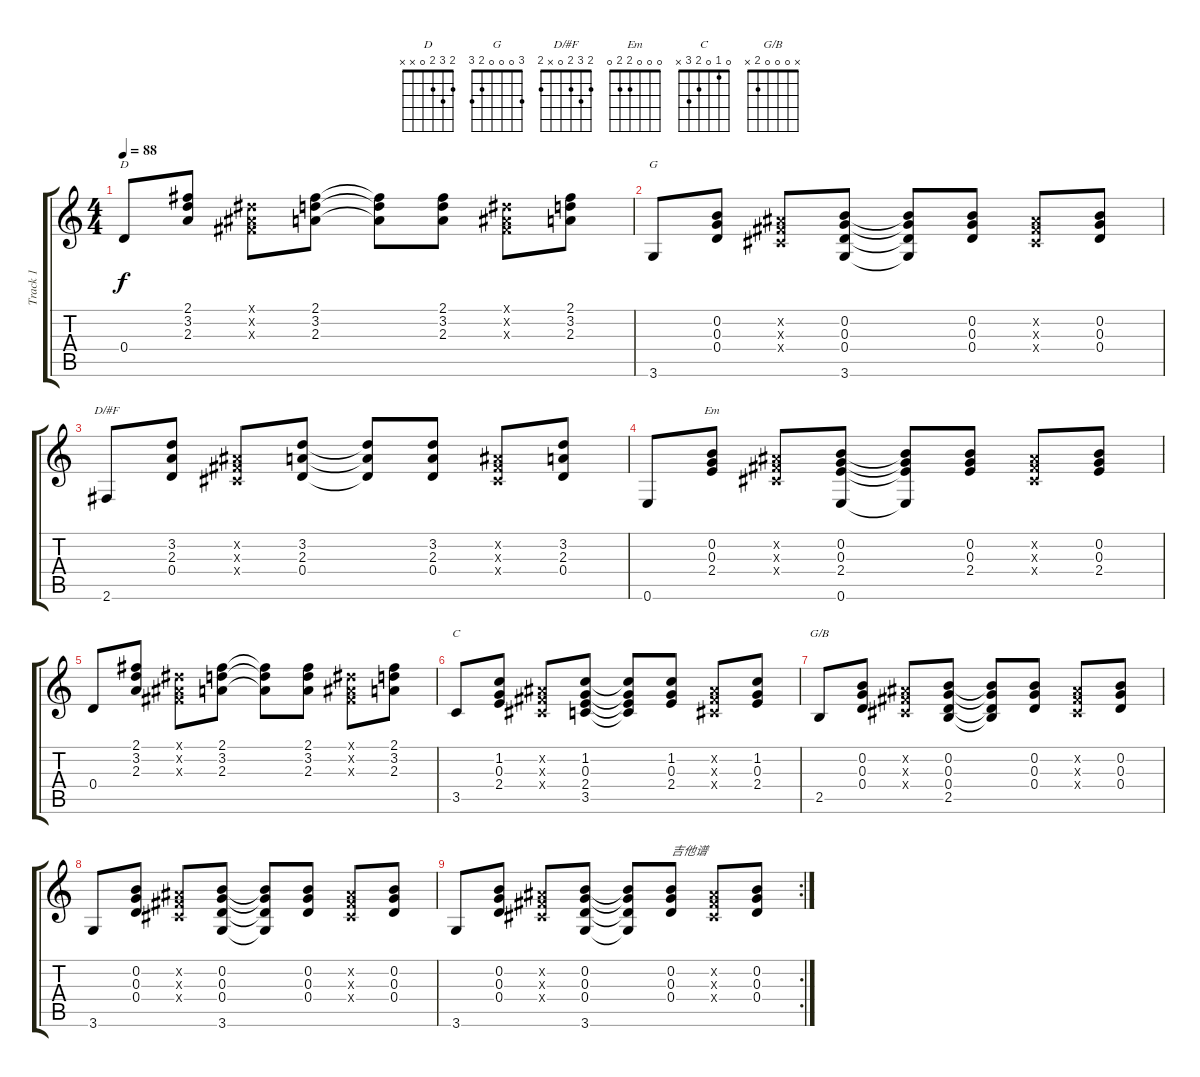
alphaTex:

\track ("Track 1" "Track 1") {instrument acousticguitarnylon}
\staff {score tabs}
\tuning (E4 B3 G3 D3 A2 E2) {hide}
\chord ("D" 2 3 2 0 x x)
\chord ("G" 3 0 0 0 2 3)
\chord ("D/#F" 2 3 2 0 x 2)
\chord ("Em" 0 0 0 2 2 0)
\chord ("C" 0 1 0 2 3 x)
\chord ("G/B" x 0 0 0 2 x)
\ts (4 4)
\tempo 88
\clef g2
\ks c
0.4.8{ch "D" dy f} (2.1 3.2 2.3).8 (-1.1{x} -1.2{x} -1.3{x}).8 (2.1 3.2 2.3).8 (2.1{t} 3.2{t} 2.3{t}).8 (2.1 3.2 2.3).8 (-1.1{x} -1.2{x} -1.3{x}).8 (2.1 3.2 2.3).8 |
3.6.8{ch "G"} (0.2 0.3 0.4).8 (-1.2{x} -1.3{x} -1.4{x}).8 (0.2 0.3 0.4 3.6).8 (0.2{t} 0.3{t} 0.4{t} 3.6{t}).8 (0.2 0.3 0.4).8 (-1.2{x} -1.3{x} -1.4{x}).8 (0.2 0.3 0.4).8 |
2.6.8{ch "D/#F"} (3.2 2.3 0.4).8 (-1.2{x} -1.3{x} -1.4{x}).8 (3.2 2.3 0.4).8 (3.2{t} 2.3{t} 0.4{t}).8 (3.2 2.3 0.4).8 (-1.2{x} -1.3{x} -1.4{x}).8 (3.2 2.3 0.4).8 |
0.6.8 (0.2 0.3 2.4).8{ch "Em"} (-1.2{x} -1.3{x} -1.4{x}).8 (0.2 0.3 2.4 0.6).8 (0.2{t} 0.3{t} 2.4{t} 0.6{t}).8 (0.2 0.3 2.4).8 (-1.2{x} -1.3{x} -1.4{x}).8 (0.2 0.3 2.4).8 |
0.4.8 (2.1 3.2 2.3).8 (-1.1{x} -1.2{x} -1.3{x}).8 (2.1 3.2 2.3).8 (2.1{t} 3.2{t} 2.3{t}).8 (2.1 3.2 2.3).8 (-1.1{x} -1.2{x} -1.3{x}).8 (2.1 3.2 2.3).8 |
3.5.8{ch "C"} (1.2 0.3 2.4).8 (-1.2{x} -1.3{x} -1.4{x}).8 (1.2 0.3 2.4 3.5).8 (1.2{t} 0.3{t} 2.4{t} 3.5{t}).8 (1.2 0.3 2.4).8 (-1.2{x} -1.3{x} -1.4{x}).8 (1.2 0.3 2.4).8 |
2.5.8{ch "G/B"} (0.2 0.3 0.4).8 (-1.2{x} -1.3{x} -1.4{x}).8 (0.2 0.3 0.4 2.5).8 (0.2{t} 0.3{t} 0.4{t} 2.5{t}).8 (0.2 0.3 0.4).8 (-1.2{x} -1.3{x} -1.4{x}).8 (0.2 0.3 0.4).8 |
3.6.8 (0.2 0.3 0.4).8 (-1.2{x} -1.3{x} -1.4{x}).8 (0.2 0.3 0.4 3.6).8 (0.2{t} 0.3{t} 0.4{t} 3.6{t}).8 (0.2 0.3 0.4).8 (-1.2{x} -1.3{x} -1.4{x}).8 (0.2 0.3 0.4).8 |
\rc 2
3.6.8 (0.2 0.3 0.4).8 (-1.2{x} -1.3{x} -1.4{x}).8 (0.2 0.3 0.4 3.6).8 (0.2{t} 0.3{t} 0.4{t} 3.6{t}).8 (0.2 0.3 0.4).8{txt "吉他谱"} (-1.2{x} -1.3{x} -1.4{x}).8 (0.2 0.3 0.4).8
